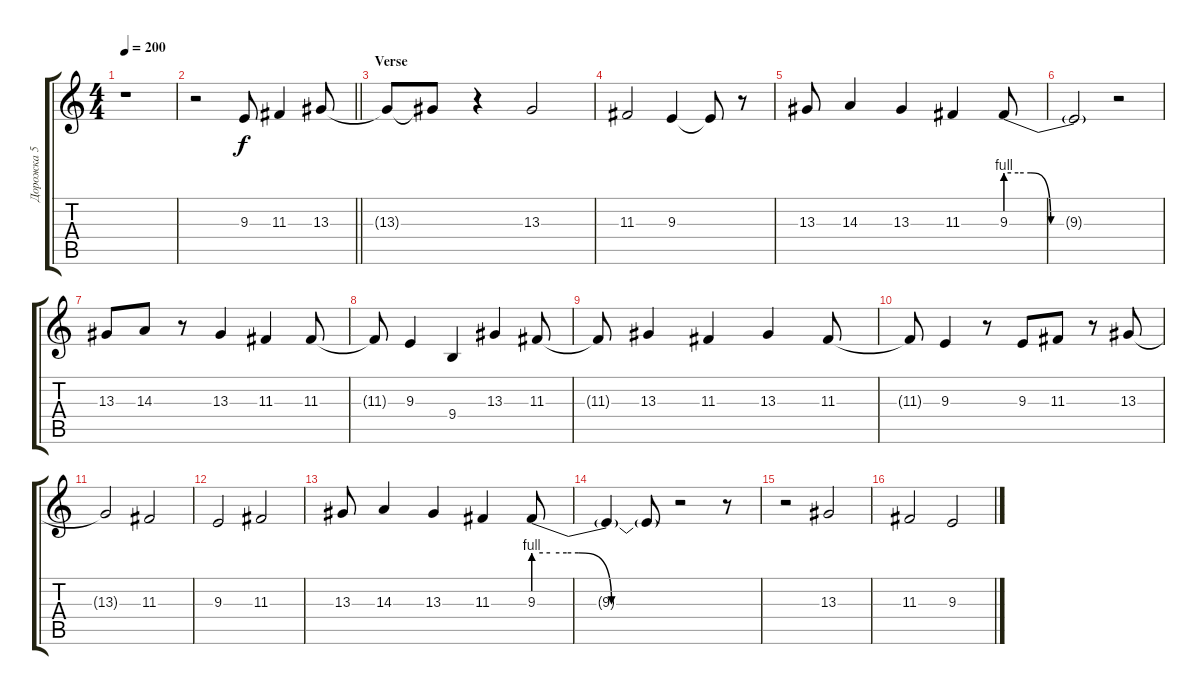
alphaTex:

\track ("Дорожка 5" "Дорожка 5") {instrument altosax}
\staff {score tabs}
\tuning (E4 B3 G3 D3 A2 E2) {hide}
\ts (4 4)
\tempo 200
\clef g2
\ks c
r.1{dy f} |
\barLineRight lightlight
r.2 9.3.8 11.3.4 13.3.8 |
\section ("" "Verse")
13.3{t}.8 13.3{t}.8 r.4 13.3.2 |
11.3.2 9.3.4 9.3{t}.8 r.8 |
13.3.8 14.3.4 13.3.4 11.3.4 9.3{be (custom 0 4 7 4 14 4 25 0 40 0 60 0)}.8 |
9.3{t}.2 r.2 |
13.3.8 14.3.8 r.8 13.3.4 11.3.4 11.3.8 |
11.3{t}.8 9.3.4 9.4.4 13.3.4 11.3.8 |
11.3{t}.8 13.3.4 11.3.4 13.3.4 11.3.8 |
11.3{t}.8 9.3.4 r.8 9.3.8 11.3.8 r.8 13.3.8 |
13.3{t}.2 11.3.2 |
9.3.2 11.3.2 |
13.3.8 14.3.4 13.3.4 11.3.4 9.3{be (custom 0 4 7 4 14 4 19 4 33 0 40 0 60 0)}.8 |
9.3{t}.4 9.3{t}.8 r.2 r.8 |
r.2 13.3.2 |
11.3.2 9.3.2
